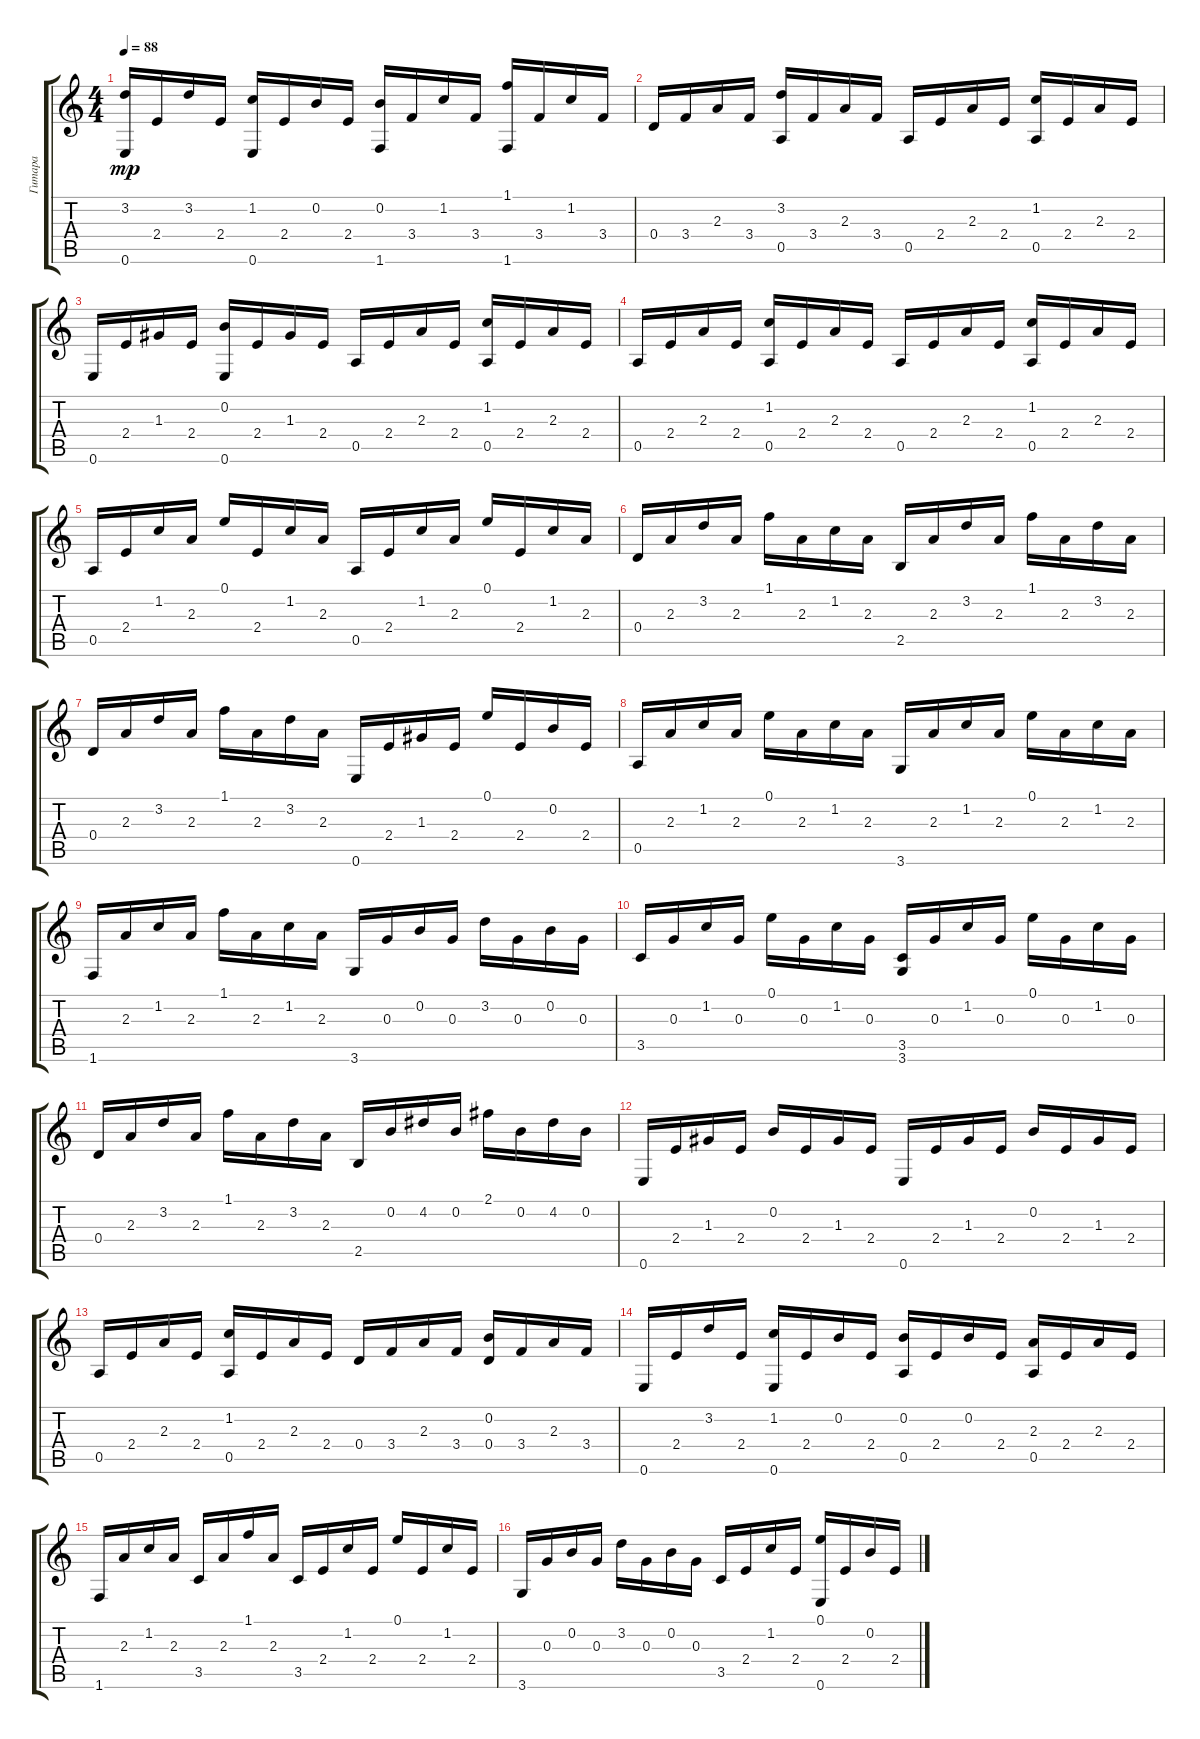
\track ("Гитара" "Гитара") {instrument acousticguitarsteel}
\staff {score tabs}
\tuning (E4 B3 G3 D3 A2 E2) {hide}
\ts (4 4)
\tempo 88
\clef g2
\ks c
(3.2 0.6).16{dy mp} 2.4.16 3.2.16 2.4.16 (1.2 0.6).16 2.4.16 0.2.16 2.4.16 (0.2 1.6).16 3.4.16 1.2.16 3.4.16 (1.1 1.6).16 3.4.16 1.2.16 3.4.16 |
0.4.16 3.4.16 2.3.16 3.4.16 (3.2 0.5).16 3.4.16 2.3.16 3.4.16 0.5.16 2.4.16 2.3.16 2.4.16 (1.2 0.5).16 2.4.16 2.3.16 2.4.16 |
0.6.16 2.4.16 1.3.16 2.4.16 (0.2 0.6).16 2.4.16 1.3.16 2.4.16 0.5.16 2.4.16 2.3.16 2.4.16 (1.2 0.5).16 2.4.16 2.3.16 2.4.16 |
0.5.16 2.4.16 2.3.16 2.4.16 (1.2 0.5).16 2.4.16 2.3.16 2.4.16 0.5.16 2.4.16 2.3.16 2.4.16 (1.2 0.5).16 2.4.16 2.3.16 2.4.16 |
0.5.16 2.4.16 1.2.16 2.3.16 0.1.16 2.4.16 1.2.16 2.3.16 0.5.16 2.4.16 1.2.16 2.3.16 0.1.16 2.4.16 1.2.16 2.3.16 |
0.4.16 2.3.16 3.2.16 2.3.16 1.1.16 2.3.16 1.2.16 2.3.16 2.5.16 2.3.16 3.2.16 2.3.16 1.1.16 2.3.16 3.2.16 2.3.16 |
0.4.16 2.3.16 3.2.16 2.3.16 1.1.16 2.3.16 3.2.16 2.3.16 0.6.16 2.4.16 1.3.16 2.4.16 0.1.16 2.4.16 0.2.16 2.4.16 |
0.5.16 2.3.16 1.2.16 2.3.16 0.1.16 2.3.16 1.2.16 2.3.16 3.6.16 2.3.16 1.2.16 2.3.16 0.1.16 2.3.16 1.2.16 2.3.16 |
1.6.16 2.3.16 1.2.16 2.3.16 1.1.16 2.3.16 1.2.16 2.3.16 3.6.16 0.3.16 0.2.16 0.3.16 3.2.16 0.3.16 0.2.16 0.3.16 |
3.5.16 0.3.16 1.2.16 0.3.16 0.1.16 0.3.16 1.2.16 0.3.16 (3.5 3.6).16 0.3.16 1.2.16 0.3.16 0.1.16 0.3.16 1.2.16 0.3.16 |
0.4.16 2.3.16 3.2.16 2.3.16 1.1.16 2.3.16 3.2.16 2.3.16 2.5.16 0.2.16 4.2.16 0.2.16 2.1.16 0.2.16 4.2.16 0.2.16 |
0.6.16 2.4.16 1.3.16 2.4.16 0.2.16 2.4.16 1.3.16 2.4.16 0.6.16 2.4.16 1.3.16 2.4.16 0.2.16 2.4.16 1.3.16 2.4.16 |
0.5.16 2.4.16 2.3.16 2.4.16 (1.2 0.5).16 2.4.16 2.3.16 2.4.16 0.4.16 3.4.16 2.3.16 3.4.16 (0.2 0.4).16 3.4.16 2.3.16 3.4.16 |
0.6.16 2.4.16 3.2.16 2.4.16 (1.2 0.6).16 2.4.16 0.2.16 2.4.16 (0.2 0.5).16 2.4.16 0.2.16 2.4.16 (2.3 0.5).16 2.4.16 2.3.16 2.4.16 |
1.6.16 2.3.16 1.2.16 2.3.16 3.5.16 2.3.16 1.1.16 2.3.16 3.5.16 2.4.16 1.2.16 2.4.16 0.1.16 2.4.16 1.2.16 2.4.16 |
3.6.16 0.3.16 0.2.16 0.3.16 3.2.16 0.3.16 0.2.16 0.3.16 3.5.16 2.4.16 1.2.16 2.4.16 (0.1 0.6).16 2.4.16 0.2.16 2.4.16
